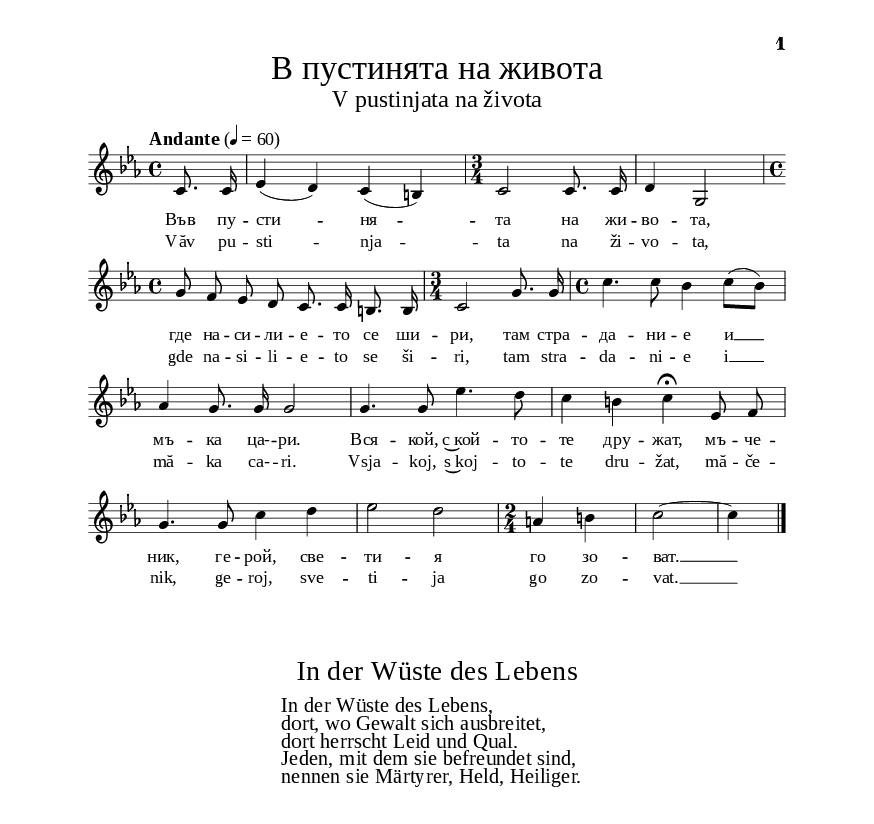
\version "2.24.3"

% include paper part and global functions
\include "include/globals.ily"

\bookpart {
  \label #'ref110_2
  \tocItem \markup "В пустинята на живота – V pustinjata na života"
  \include "include/bookpart-paper.ily"
  \score {
    \include "include/score-layout.ily"


    \new Voice \relative c' {

      \clef treble
      \key c \minor
      \time 4/4
      \tempoFunc "Andante" 4 "60"
      \autoBeamOff

      \partial 4

      c8.  c16 | % 2
      es4 (  d4 )  c4 (  b4 ) | % 3
      \time 3/4  | % 3
      c2  c8.  c16 | % 4
      d4  g,2 \break | % 5
      \time 4/4  | % 5
      g'8  f8  es8  d8  c8.
      c16  b8.  b16 | % 6
      \time 3/4  | % 6
      c2  g'8.  g16 | % 7
      \time 4/4  | % 7
      c4.  c8  bes4  c8 ( [
      bes8 ) ] \break | % 8
      as4  g8.  g16  g2 | % 9
      g4.  g8  es'4.  d8 |
      c4  b4  c4 ^\fermata  es,8
      f8 \break | % 11
      g4.  g8  c4  d4 | % 12
      es2  d2 | % 13
      \time 2/4  | % 13
      a4  b4 | % 14
      c2 ~ | % 15
      c4 \bar "|."
    }

    \addlyrics {
      Във пу -- сти -- ня -- та на
      жи -- во -- та, где на -- си -- ли --
      е -- то се ши -- ри, там стра --
      да -- ни -- е и __ мъ -- ка "ца-" --
      ри. Вся -- кой, с~кой -- то -- те
      дру -- жат, мъ -- че -- ник, ге --
      рой, све -- ти -- я го зо -- ват. __}
      \addlyrics {
        Văv pu -- sti -- nja -- ta na
        ži -- vo -- ta, gde na -- si -- li --
        e -- to se ši -- ri, tam stra --
        da -- ni -- e i __ mă -- ka "ca-" --
        ri. Vsja -- koj, s~koj -- to -- te
        dru -- žat, mă -- če -- nik, ge --
        roj, sve -- ti -- ja go zo -- vat. __}

        \header {
          title = \titleFunc "В пустинята на живота" "V pustinjata na života"
        }

        \midi{}

      } % score

      %\markup \dc-one "D.C. al Fine"


      % include foreign translation(s) of the song

      \markup \vspace #3
      \version "2.24.3"

\markup \fill-line { \fontsize #deTitleFontSize "In der Wüste des Lebens" }

\markup \null
\markup \null
\markup \abs-fontsize #10 {
  \hspace #25
  \override #`(baseline-skip . ,deCoupletBaselineSkip)

  \column { 
  \line { " "  In der Wüste des Lebens,}

 \line { " " dort, wo Gewalt sich ausbreitet,}

 \line { " " dort herrscht Leid und Qual.}

 \line { " " Jeden, mit dem sie befreundet sind,}

 \line { " " nennen sie Märtyrer, Held, Heiliger.}

    }


}


    } % bookpart
